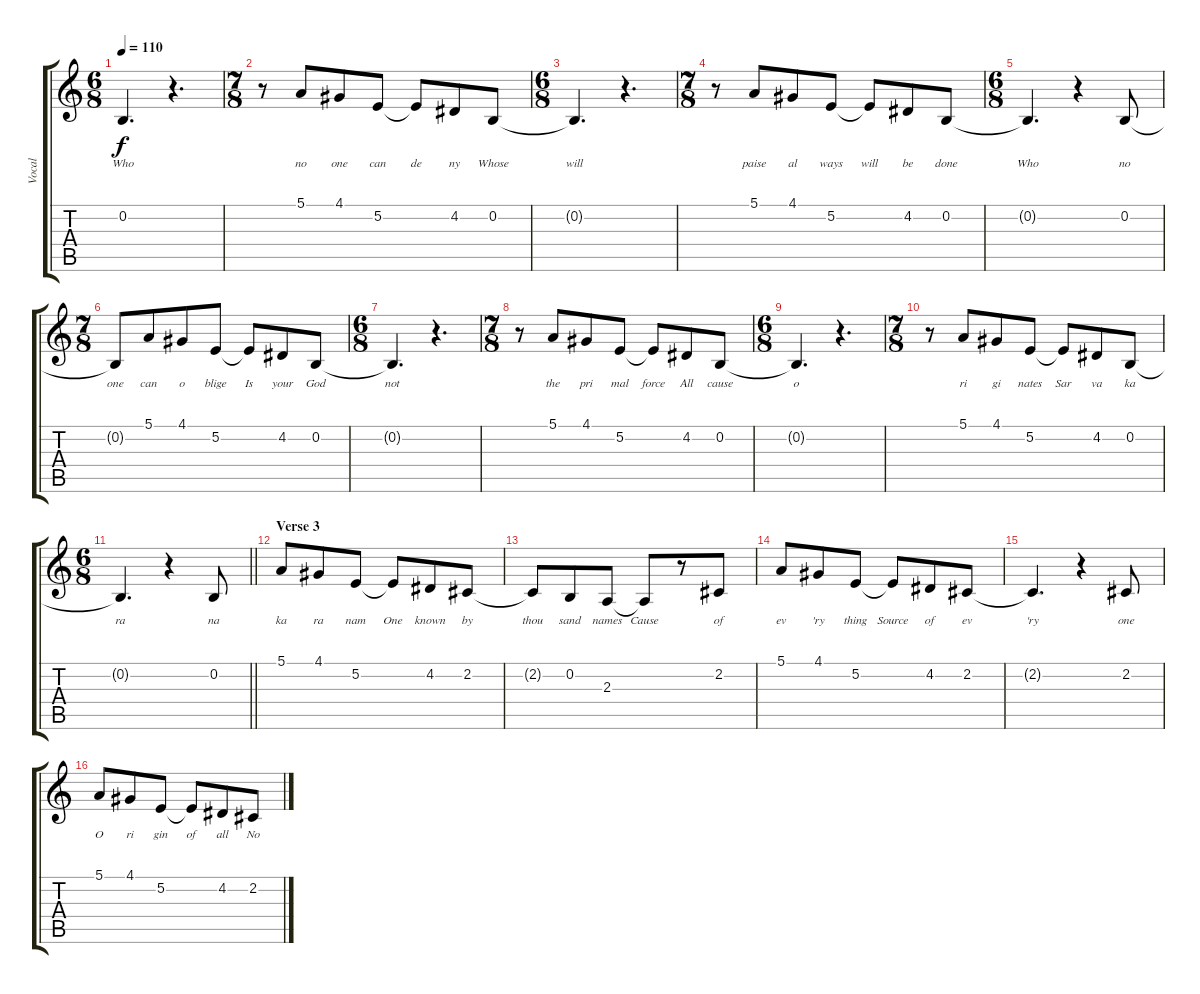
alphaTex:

\track ("Vocal" "Vocal") {instrument acousticgrandpiano}
\staff {score tabs}
\tuning (E4 B3 G3 D3 A2 E2) {hide}
\ts (6 8)
\tempo 110
\clef g2
\ks c
0.2{t}.4{d lyrics (0 "Who") lyrics (1 "") lyrics (2 "") lyrics (3 "") lyrics (4 "") dy f} r.4{d} |
\ts (7 8)
r.8 5.1.8{lyrics (0 "no") lyrics (1 "") lyrics (2 "") lyrics (3 "") lyrics (4 "")} 4.1.8{lyrics (0 "one") lyrics (1 "") lyrics (2 "") lyrics (3 "") lyrics (4 "")} 5.2.8{lyrics (0 "can") lyrics (1 "") lyrics (2 "") lyrics (3 "") lyrics (4 "")} 5.2{t}.8{lyrics (0 "de") lyrics (1 "") lyrics (2 "") lyrics (3 "") lyrics (4 "")} 4.2.8{lyrics (0 "ny") lyrics (1 "") lyrics (2 "") lyrics (3 "") lyrics (4 "")} 0.2.8{lyrics (0 "Whose") lyrics (1 "") lyrics (2 "") lyrics (3 "") lyrics (4 "")} |
\ts (6 8)
0.2{t}.4{d lyrics (0 "will") lyrics (1 "") lyrics (2 "") lyrics (3 "") lyrics (4 "")} r.4{d} |
\ts (7 8)
r.8 5.1.8{lyrics (0 "paise") lyrics (1 "") lyrics (2 "") lyrics (3 "") lyrics (4 "")} 4.1.8{lyrics (0 "al") lyrics (1 "") lyrics (2 "") lyrics (3 "") lyrics (4 "")} 5.2.8{lyrics (0 "ways") lyrics (1 "") lyrics (2 "") lyrics (3 "") lyrics (4 "")} 5.2{t}.8{lyrics (0 "will") lyrics (1 "") lyrics (2 "") lyrics (3 "") lyrics (4 "")} 4.2.8{lyrics (0 "be") lyrics (1 "") lyrics (2 "") lyrics (3 "") lyrics (4 "")} 0.2.8{lyrics (0 "done") lyrics (1 "") lyrics (2 "") lyrics (3 "") lyrics (4 "")} |
\ts (6 8)
0.2{t}.4{d lyrics (0 "Who") lyrics (1 "") lyrics (2 "") lyrics (3 "") lyrics (4 "")} r.4 0.2.8{lyrics (0 "no") lyrics (1 "") lyrics (2 "") lyrics (3 "") lyrics (4 "")} |
\ts (7 8)
0.2{t}.8{lyrics (0 "one") lyrics (1 "") lyrics (2 "") lyrics (3 "") lyrics (4 "")} 5.1.8{lyrics (0 "can") lyrics (1 "") lyrics (2 "") lyrics (3 "") lyrics (4 "")} 4.1.8{lyrics (0 "o") lyrics (1 "") lyrics (2 "") lyrics (3 "") lyrics (4 "")} 5.2.8{lyrics (0 "blige") lyrics (1 "") lyrics (2 "") lyrics (3 "") lyrics (4 "")} 5.2{t}.8{lyrics (0 "Is") lyrics (1 "") lyrics (2 "") lyrics (3 "") lyrics (4 "")} 4.2.8{lyrics (0 "your") lyrics (1 "") lyrics (2 "") lyrics (3 "") lyrics (4 "")} 0.2.8{lyrics (0 "God") lyrics (1 "") lyrics (2 "") lyrics (3 "") lyrics (4 "")} |
\ts (6 8)
0.2{t}.4{d lyrics (0 "not") lyrics (1 "") lyrics (2 "") lyrics (3 "") lyrics (4 "")} r.4{d} |
\ts (7 8)
r.8 5.1.8{lyrics (0 "the") lyrics (1 "") lyrics (2 "") lyrics (3 "") lyrics (4 "")} 4.1.8{lyrics (0 "pri") lyrics (1 "") lyrics (2 "") lyrics (3 "") lyrics (4 "")} 5.2.8{lyrics (0 "mal") lyrics (1 "") lyrics (2 "") lyrics (3 "") lyrics (4 "")} 5.2{t}.8{lyrics (0 "force") lyrics (1 "") lyrics (2 "") lyrics (3 "") lyrics (4 "")} 4.2.8{lyrics (0 "All") lyrics (1 "") lyrics (2 "") lyrics (3 "") lyrics (4 "")} 0.2.8{lyrics (0 "cause") lyrics (1 "") lyrics (2 "") lyrics (3 "") lyrics (4 "")} |
\ts (6 8)
0.2{t}.4{d lyrics (0 "o") lyrics (1 "") lyrics (2 "") lyrics (3 "") lyrics (4 "")} r.4{d} |
\ts (7 8)
r.8 5.1.8{lyrics (0 "ri") lyrics (1 "") lyrics (2 "") lyrics (3 "") lyrics (4 "")} 4.1.8{lyrics (0 "gi") lyrics (1 "") lyrics (2 "") lyrics (3 "") lyrics (4 "")} 5.2.8{lyrics (0 "nates") lyrics (1 "") lyrics (2 "") lyrics (3 "") lyrics (4 "")} 5.2{t}.8{lyrics (0 "Sar") lyrics (1 "") lyrics (2 "") lyrics (3 "") lyrics (4 "")} 4.2.8{lyrics (0 "va") lyrics (1 "") lyrics (2 "") lyrics (3 "") lyrics (4 "")} 0.2.8{lyrics (0 "ka") lyrics (1 "") lyrics (2 "") lyrics (3 "") lyrics (4 "")} |
\ts (6 8)
\barLineRight lightlight
0.2{t}.4{d lyrics (0 "ra") lyrics (1 "") lyrics (2 "") lyrics (3 "") lyrics (4 "")} r.4 0.2.8{lyrics (0 "na") lyrics (1 "") lyrics (2 "") lyrics (3 "") lyrics (4 "")} |
\section ("" "Verse 3")
5.1.8{lyrics (0 "ka") lyrics (1 "") lyrics (2 "") lyrics (3 "") lyrics (4 "")} 4.1.8{lyrics (0 "ra") lyrics (1 "") lyrics (2 "") lyrics (3 "") lyrics (4 "")} 5.2.8{lyrics (0 "nam") lyrics (1 "") lyrics (2 "") lyrics (3 "") lyrics (4 "")} 5.2{t}.8{lyrics (0 "One") lyrics (1 "") lyrics (2 "") lyrics (3 "") lyrics (4 "")} 4.2.8{lyrics (0 "known") lyrics (1 "") lyrics (2 "") lyrics (3 "") lyrics (4 "")} 2.2.8{lyrics (0 "by") lyrics (1 "") lyrics (2 "") lyrics (3 "") lyrics (4 "")} |
2.2{t}.8{lyrics (0 "thou") lyrics (1 "") lyrics (2 "") lyrics (3 "") lyrics (4 "")} 0.2.8{lyrics (0 "sand") lyrics (1 "") lyrics (2 "") lyrics (3 "") lyrics (4 "")} 2.3.8{lyrics (0 "names") lyrics (1 "") lyrics (2 "") lyrics (3 "") lyrics (4 "")} 2.3{t}.8{lyrics (0 "Cause") lyrics (1 "") lyrics (2 "") lyrics (3 "") lyrics (4 "")} r.8 2.2.8{lyrics (0 "of") lyrics (1 "") lyrics (2 "") lyrics (3 "") lyrics (4 "")} |
5.1.8{lyrics (0 "ev") lyrics (1 "") lyrics (2 "") lyrics (3 "") lyrics (4 "")} 4.1.8{lyrics (0 "'ry") lyrics (1 "") lyrics (2 "") lyrics (3 "") lyrics (4 "")} 5.2.8{lyrics (0 "thing") lyrics (1 "") lyrics (2 "") lyrics (3 "") lyrics (4 "")} 5.2{t}.8{lyrics (0 "Source") lyrics (1 "") lyrics (2 "") lyrics (3 "") lyrics (4 "")} 4.2.8{lyrics (0 "of") lyrics (1 "") lyrics (2 "") lyrics (3 "") lyrics (4 "")} 2.2.8{lyrics (0 "ev") lyrics (1 "") lyrics (2 "") lyrics (3 "") lyrics (4 "")} |
2.2{t}.4{d lyrics (0 "'ry") lyrics (1 "") lyrics (2 "") lyrics (3 "") lyrics (4 "")} r.4 2.2.8{lyrics (0 "one") lyrics (1 "") lyrics (2 "") lyrics (3 "") lyrics (4 "")} |
5.1.8{lyrics (0 "O") lyrics (1 "") lyrics (2 "") lyrics (3 "") lyrics (4 "")} 4.1.8{lyrics (0 "ri") lyrics (1 "") lyrics (2 "") lyrics (3 "") lyrics (4 "")} 5.2.8{lyrics (0 "gin") lyrics (1 "") lyrics (2 "") lyrics (3 "") lyrics (4 "")} 5.2{t}.8{lyrics (0 "of") lyrics (1 "") lyrics (2 "") lyrics (3 "") lyrics (4 "")} 4.2.8{lyrics (0 "all") lyrics (1 "") lyrics (2 "") lyrics (3 "") lyrics (4 "")} 2.2.8{lyrics (0 "No") lyrics (1 "") lyrics (2 "") lyrics (3 "") lyrics (4 "")}
